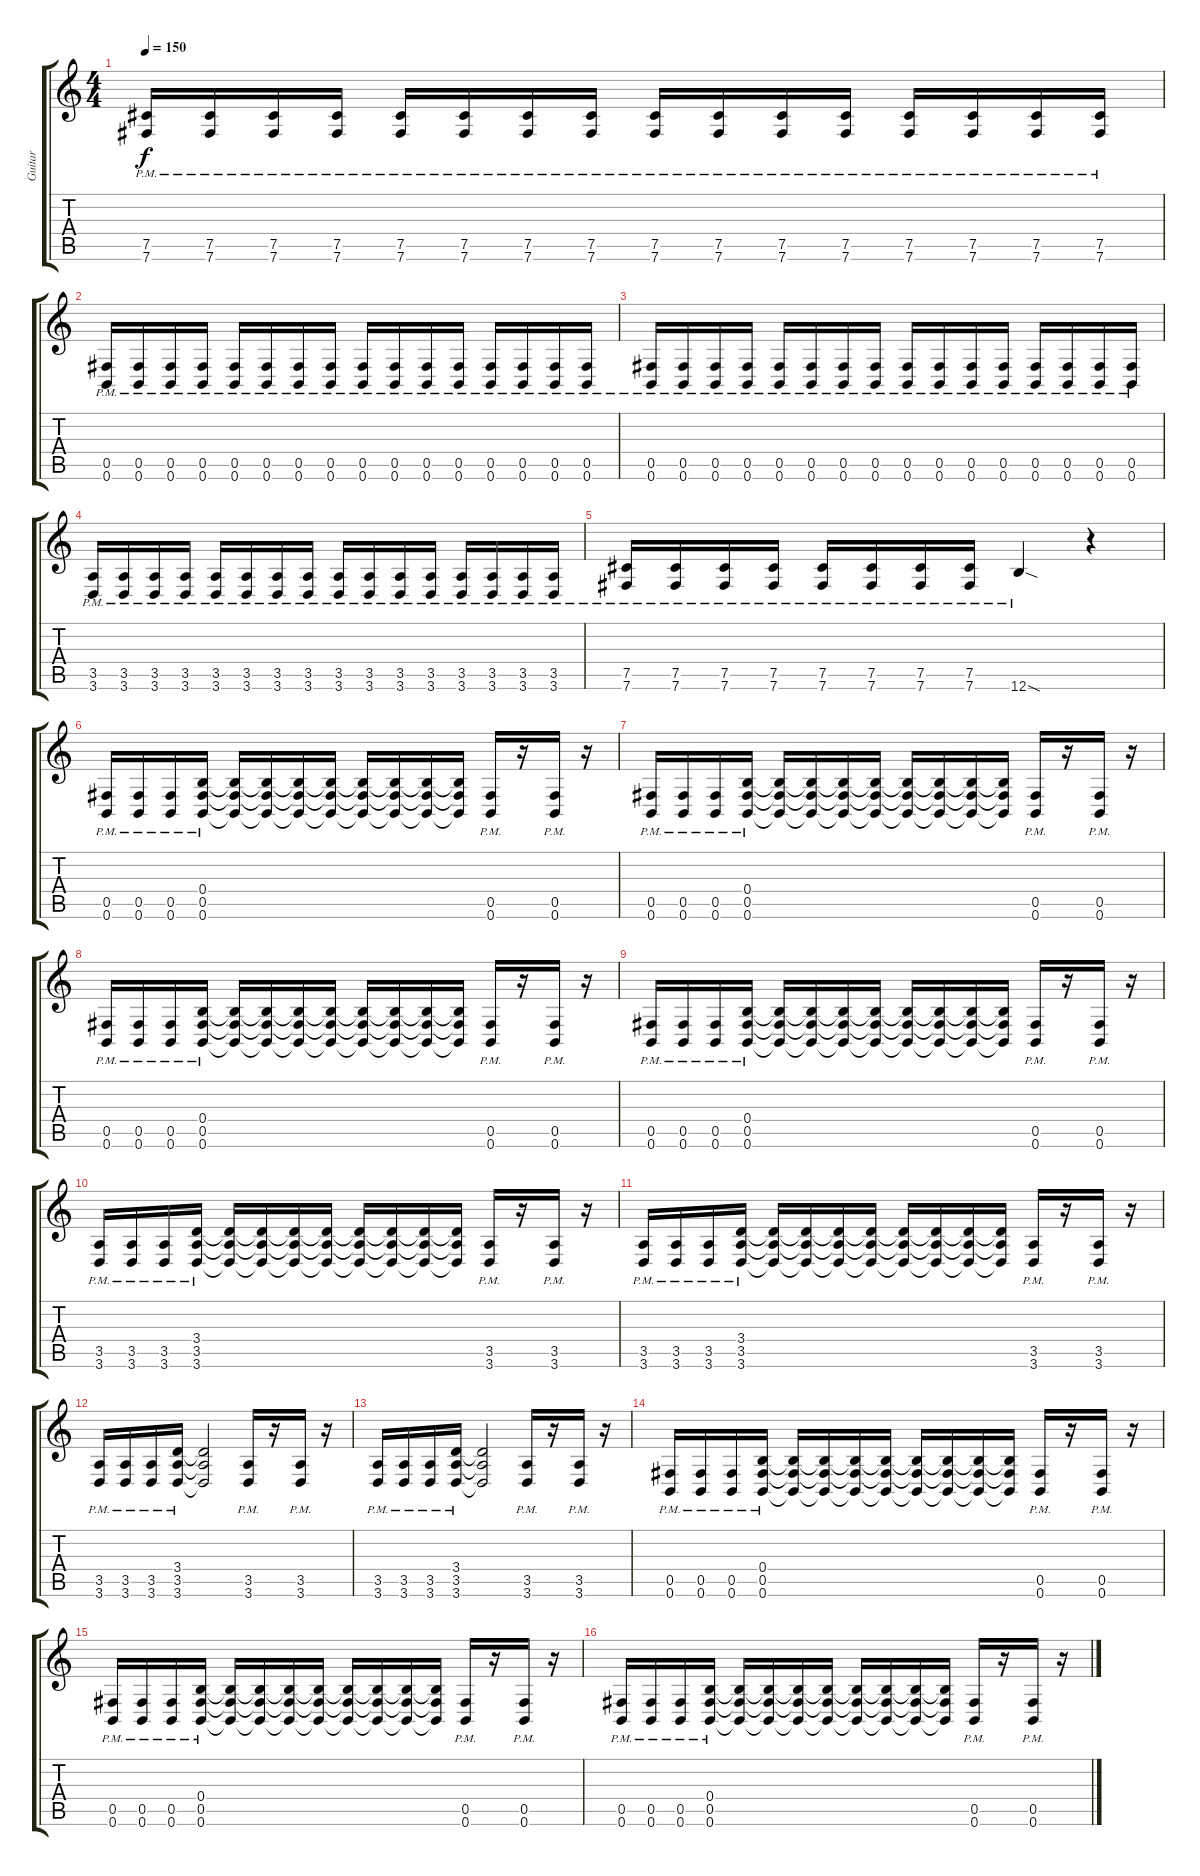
\track ("Guitar" "Guitar") {instrument overdrivenguitar}
\staff {score tabs}
\tuning (Db4 Ab3 E3 B2 Gb2 B1) {hide}
\ts (4 4)
\tempo 150
\clef g2
\ks c
(7.5{pm} 7.6{pm}).16{dy f} (7.5{pm} 7.6{pm}).16 (7.5{pm} 7.6{pm}).16 (7.5{pm} 7.6{pm}).16 (7.5{pm} 7.6{pm}).16 (7.5{pm} 7.6{pm}).16 (7.5{pm} 7.6{pm}).16 (7.5{pm} 7.6{pm}).16 (7.5{pm} 7.6{pm}).16 (7.5{pm} 7.6{pm}).16 (7.5{pm} 7.6{pm}).16 (7.5{pm} 7.6{pm}).16 (7.5{pm} 7.6{pm}).16 (7.5{pm} 7.6{pm}).16 (7.5{pm} 7.6{pm}).16 (7.5{pm} 7.6{pm}).16 |
(0.5{pm} 0.6{pm}).16 (0.5{pm} 0.6{pm}).16 (0.5{pm} 0.6{pm}).16 (0.5{pm} 0.6{pm}).16 (0.5{pm} 0.6{pm}).16 (0.5{pm} 0.6{pm}).16 (0.5{pm} 0.6{pm}).16 (0.5{pm} 0.6{pm}).16 (0.5{pm} 0.6{pm}).16 (0.5{pm} 0.6{pm}).16 (0.5{pm} 0.6{pm}).16 (0.5{pm} 0.6{pm}).16 (0.5{pm} 0.6{pm}).16 (0.5{pm} 0.6{pm}).16 (0.5{pm} 0.6{pm}).16 (0.5{pm} 0.6{pm}).16 |
(0.5{pm} 0.6{pm}).16 (0.5{pm} 0.6{pm}).16 (0.5{pm} 0.6{pm}).16 (0.5{pm} 0.6{pm}).16 (0.5{pm} 0.6{pm}).16 (0.5{pm} 0.6{pm}).16 (0.5{pm} 0.6{pm}).16 (0.5{pm} 0.6{pm}).16 (0.5{pm} 0.6{pm}).16 (0.5{pm} 0.6{pm}).16 (0.5{pm} 0.6{pm}).16 (0.5{pm} 0.6{pm}).16 (0.5{pm} 0.6{pm}).16 (0.5{pm} 0.6{pm}).16 (0.5{pm} 0.6{pm}).16 (0.5{pm} 0.6{pm}).16 |
(3.5{pm} 3.6{pm}).16 (3.5{pm} 3.6{pm}).16 (3.5{pm} 3.6{pm}).16 (3.5{pm} 3.6{pm}).16 (3.5{pm} 3.6{pm}).16 (3.5{pm} 3.6{pm}).16 (3.5{pm} 3.6{pm}).16 (3.5{pm} 3.6{pm}).16 (3.5{pm} 3.6{pm}).16 (3.5{pm} 3.6{pm}).16 (3.5{pm} 3.6{pm}).16 (3.5{pm} 3.6{pm}).16 (3.5{pm} 3.6{pm}).16 (3.5{pm} 3.6{pm}).16 (3.5{pm} 3.6{pm}).16 (3.5{pm} 3.6{pm}).16 |
(7.5{pm} 7.6{pm}).16 (7.5{pm} 7.6{pm}).16 (7.5{pm} 7.6{pm}).16 (7.5{pm} 7.6{pm}).16 (7.5{pm} 7.6{pm}).16 (7.5{pm} 7.6{pm}).16 (7.5{pm} 7.6{pm}).16 (7.5{pm} 7.6{pm}).16 12.6{sod pm}.4 r.4 |
(0.5{pm} 0.6{pm}).16 (0.5{pm} 0.6{pm}).16 (0.5{pm} 0.6{pm}).16 (0.4{pm} 0.5{pm} 0.6{pm}).16 (0.4{t} 0.5{t} 0.6{t}).16 (0.4{t} 0.5{t} 0.6{t}).16 (0.4{t} 0.5{t} 0.6{t}).16 (0.4{t} 0.5{t} 0.6{t}).16 (0.4{t} 0.5{t} 0.6{t}).16 (0.4{t} 0.5{t} 0.6{t}).16 (0.4{t} 0.5{t} 0.6{t}).16 (0.4{t} 0.5{t} 0.6{t}).16 (0.5{pm} 0.6{pm}).16 r.16 (0.5{pm} 0.6{pm}).16 r.16 |
(0.5{pm} 0.6{pm}).16 (0.5{pm} 0.6{pm}).16 (0.5{pm} 0.6{pm}).16 (0.4{pm} 0.5{pm} 0.6{pm}).16 (0.4{t} 0.5{t} 0.6{t}).16 (0.4{t} 0.5{t} 0.6{t}).16 (0.4{t} 0.5{t} 0.6{t}).16 (0.4{t} 0.5{t} 0.6{t}).16 (0.4{t} 0.5{t} 0.6{t}).16 (0.4{t} 0.5{t} 0.6{t}).16 (0.4{t} 0.5{t} 0.6{t}).16 (0.4{t} 0.5{t} 0.6{t}).16 (0.5{pm} 0.6{pm}).16 r.16 (0.5{pm} 0.6{pm}).16 r.16 |
(0.5{pm} 0.6{pm}).16 (0.5{pm} 0.6{pm}).16 (0.5{pm} 0.6{pm}).16 (0.4{pm} 0.5{pm} 0.6{pm}).16 (0.4{t} 0.5{t} 0.6{t}).16 (0.4{t} 0.5{t} 0.6{t}).16 (0.4{t} 0.5{t} 0.6{t}).16 (0.4{t} 0.5{t} 0.6{t}).16 (0.4{t} 0.5{t} 0.6{t}).16 (0.4{t} 0.5{t} 0.6{t}).16 (0.4{t} 0.5{t} 0.6{t}).16 (0.4{t} 0.5{t} 0.6{t}).16 (0.5{pm} 0.6{pm}).16 r.16 (0.5{pm} 0.6{pm}).16 r.16 |
(0.5{pm} 0.6{pm}).16 (0.5{pm} 0.6{pm}).16 (0.5{pm} 0.6{pm}).16 (0.4{pm} 0.5{pm} 0.6{pm}).16 (0.4{t} 0.5{t} 0.6{t}).16 (0.4{t} 0.5{t} 0.6{t}).16 (0.4{t} 0.5{t} 0.6{t}).16 (0.4{t} 0.5{t} 0.6{t}).16 (0.4{t} 0.5{t} 0.6{t}).16 (0.4{t} 0.5{t} 0.6{t}).16 (0.4{t} 0.5{t} 0.6{t}).16 (0.4{t} 0.5{t} 0.6{t}).16 (0.5{pm} 0.6{pm}).16 r.16 (0.5{pm} 0.6{pm}).16 r.16 |
(3.5{pm} 3.6{pm}).16 (3.5{pm} 3.6{pm}).16 (3.5{pm} 3.6{pm}).16 (3.4{pm} 3.5{pm} 3.6{pm}).16 (3.4{t} 3.5{t} 3.6{t}).16 (3.4{t} 3.5{t} 3.6{t}).16 (3.4{t} 3.5{t} 3.6{t}).16 (3.4{t} 3.5{t} 3.6{t}).16 (3.4{t} 3.5{t} 3.6{t}).16 (3.4{t} 3.5{t} 3.6{t}).16 (3.4{t} 3.5{t} 3.6{t}).16 (3.4{t} 3.5{t} 3.6{t}).16 (3.5{pm} 3.6{pm}).16 r.16 (3.5{pm} 3.6{pm}).16 r.16 |
(3.5{pm} 3.6{pm}).16 (3.5{pm} 3.6{pm}).16 (3.5{pm} 3.6{pm}).16 (3.4{pm} 3.5{pm} 3.6{pm}).16 (3.4{t} 3.5{t} 3.6{t}).16 (3.4{t} 3.5{t} 3.6{t}).16 (3.4{t} 3.5{t} 3.6{t}).16 (3.4{t} 3.5{t} 3.6{t}).16 (3.4{t} 3.5{t} 3.6{t}).16 (3.4{t} 3.5{t} 3.6{t}).16 (3.4{t} 3.5{t} 3.6{t}).16 (3.4{t} 3.5{t} 3.6{t}).16 (3.5{pm} 3.6{pm}).16 r.16 (3.5{pm} 3.6{pm}).16 r.16 |
(3.5{pm} 3.6{pm}).16 (3.5{pm} 3.6{pm}).16 (3.5{pm} 3.6{pm}).16 (3.4{pm} 3.5{pm} 3.6{pm}).16 (3.4{t} 3.5{t} 3.6{t}).2 (3.5{pm} 3.6{pm}).16 r.16 (3.5{pm} 3.6{pm}).16 r.16 |
(3.5{pm} 3.6{pm}).16 (3.5{pm} 3.6{pm}).16 (3.5{pm} 3.6{pm}).16 (3.4{pm} 3.5{pm} 3.6{pm}).16 (3.4{t} 3.5{t} 3.6{t}).2 (3.5{pm} 3.6{pm}).16 r.16 (3.5{pm} 3.6{pm}).16 r.16 |
(0.5{pm} 0.6{pm}).16 (0.5{pm} 0.6{pm}).16 (0.5{pm} 0.6{pm}).16 (0.4{pm} 0.5{pm} 0.6{pm}).16 (0.4{t} 0.5{t} 0.6{t}).16 (0.4{t} 0.5{t} 0.6{t}).16 (0.4{t} 0.5{t} 0.6{t}).16 (0.4{t} 0.5{t} 0.6{t}).16 (0.4{t} 0.5{t} 0.6{t}).16 (0.4{t} 0.5{t} 0.6{t}).16 (0.4{t} 0.5{t} 0.6{t}).16 (0.4{t} 0.5{t} 0.6{t}).16 (0.5{pm} 0.6{pm}).16 r.16 (0.5{pm} 0.6{pm}).16 r.16 |
(0.5{pm} 0.6{pm}).16 (0.5{pm} 0.6{pm}).16 (0.5{pm} 0.6{pm}).16 (0.4{pm} 0.5{pm} 0.6{pm}).16 (0.4{t} 0.5{t} 0.6{t}).16 (0.4{t} 0.5{t} 0.6{t}).16 (0.4{t} 0.5{t} 0.6{t}).16 (0.4{t} 0.5{t} 0.6{t}).16 (0.4{t} 0.5{t} 0.6{t}).16 (0.4{t} 0.5{t} 0.6{t}).16 (0.4{t} 0.5{t} 0.6{t}).16 (0.4{t} 0.5{t} 0.6{t}).16 (0.5{pm} 0.6{pm}).16 r.16 (0.5{pm} 0.6{pm}).16 r.16 |
(0.5{pm} 0.6{pm}).16 (0.5{pm} 0.6{pm}).16 (0.5{pm} 0.6{pm}).16 (0.4{pm} 0.5{pm} 0.6{pm}).16 (0.4{t} 0.5{t} 0.6{t}).16 (0.4{t} 0.5{t} 0.6{t}).16 (0.4{t} 0.5{t} 0.6{t}).16 (0.4{t} 0.5{t} 0.6{t}).16 (0.4{t} 0.5{t} 0.6{t}).16 (0.4{t} 0.5{t} 0.6{t}).16 (0.4{t} 0.5{t} 0.6{t}).16 (0.4{t} 0.5{t} 0.6{t}).16 (0.5{pm} 0.6{pm}).16 r.16 (0.5{pm} 0.6{pm}).16 r.16
